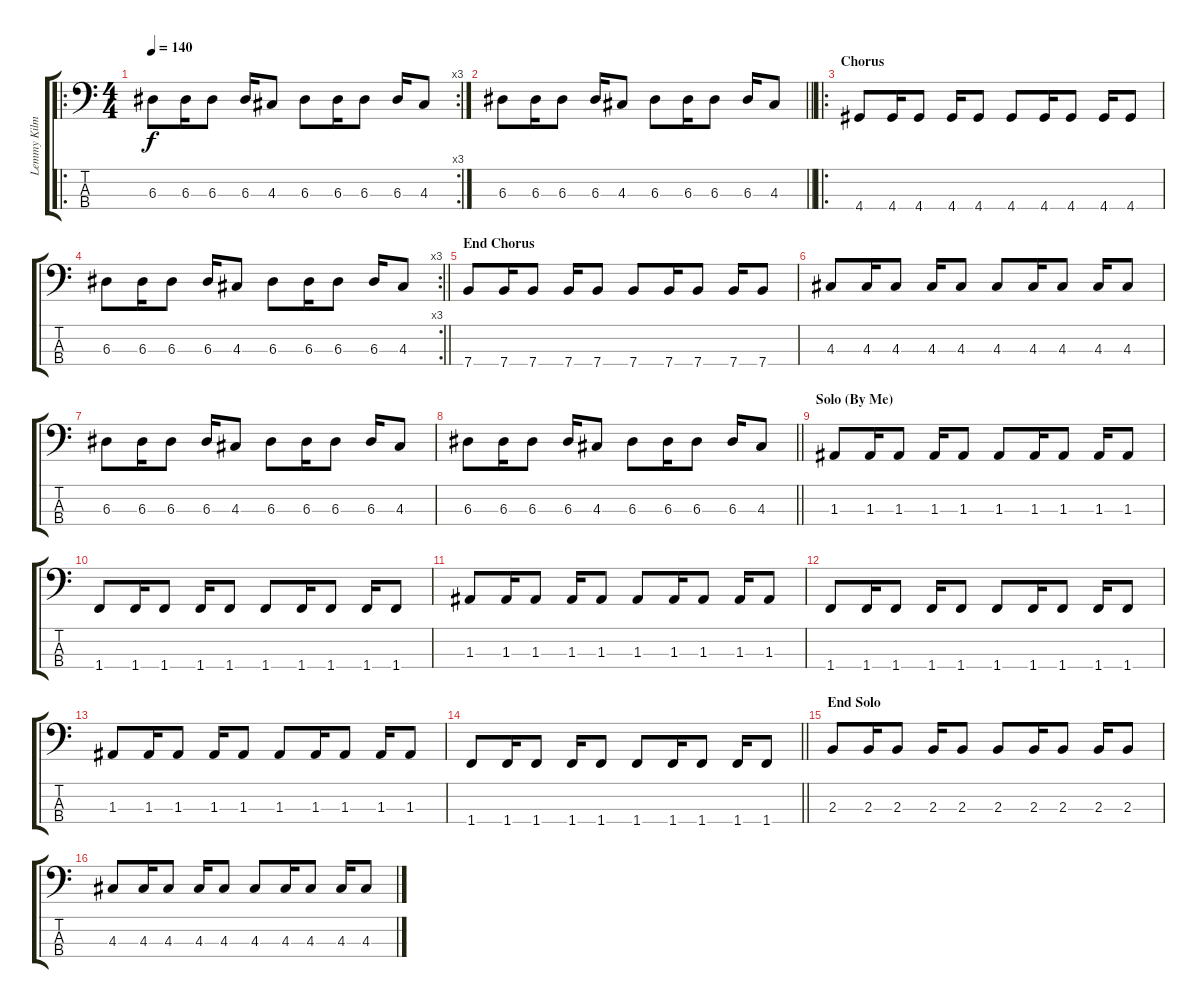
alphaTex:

\track ("Lemmy Kilmister" "Lemmy Kilm") {instrument electricbasspick}
\staff {score tabs}
\tuning (G2 D2 A1 E1) {hide}
\ro
\rc 3
\ts (4 4)
\tempo 140
\clef f4
\ks c
6.3.8{dy f} 6.3.16 6.3.8 6.3.16 4.3.8 6.3.8 6.3.16 6.3.8 6.3.16 4.3.8 |
\barLineRight lightlight
6.3.8 6.3.16 6.3.8 6.3.16 4.3.8 6.3.8 6.3.16 6.3.8 6.3.16 4.3.8 |
\ro
\section ("" "Chorus")
4.4.8 4.4.16 4.4.8 4.4.16 4.4.8 4.4.8 4.4.16 4.4.8 4.4.16 4.4.8 |
\rc 3
\barLineRight lightlight
6.3.8 6.3.16 6.3.8 6.3.16 4.3.8 6.3.8 6.3.16 6.3.8 6.3.16 4.3.8 |
\section ("" "End Chorus")
7.4.8 7.4.16 7.4.8 7.4.16 7.4.8 7.4.8 7.4.16 7.4.8 7.4.16 7.4.8 |
4.3.8 4.3.16 4.3.8 4.3.16 4.3.8 4.3.8 4.3.16 4.3.8 4.3.16 4.3.8 |
6.3.8 6.3.16 6.3.8 6.3.16 4.3.8 6.3.8 6.3.16 6.3.8 6.3.16 4.3.8 |
\barLineRight lightlight
6.3.8 6.3.16 6.3.8 6.3.16 4.3.8 6.3.8 6.3.16 6.3.8 6.3.16 4.3.8 |
\section ("" "Solo (By Me)")
1.3.8 1.3.16 1.3.8 1.3.16 1.3.8 1.3.8 1.3.16 1.3.8 1.3.16 1.3.8 |
1.4.8 1.4.16 1.4.8 1.4.16 1.4.8 1.4.8 1.4.16 1.4.8 1.4.16 1.4.8 |
1.3.8 1.3.16 1.3.8 1.3.16 1.3.8 1.3.8 1.3.16 1.3.8 1.3.16 1.3.8 |
1.4.8 1.4.16 1.4.8 1.4.16 1.4.8 1.4.8 1.4.16 1.4.8 1.4.16 1.4.8 |
1.3.8 1.3.16 1.3.8 1.3.16 1.3.8 1.3.8 1.3.16 1.3.8 1.3.16 1.3.8 |
\barLineRight lightlight
1.4.8 1.4.16 1.4.8 1.4.16 1.4.8 1.4.8 1.4.16 1.4.8 1.4.16 1.4.8 |
\section ("" "End Solo")
2.3.8 2.3.16 2.3.8 2.3.16 2.3.8 2.3.8 2.3.16 2.3.8 2.3.16 2.3.8 |
4.3.8 4.3.16 4.3.8 4.3.16 4.3.8 4.3.8 4.3.16 4.3.8 4.3.16 4.3.8
